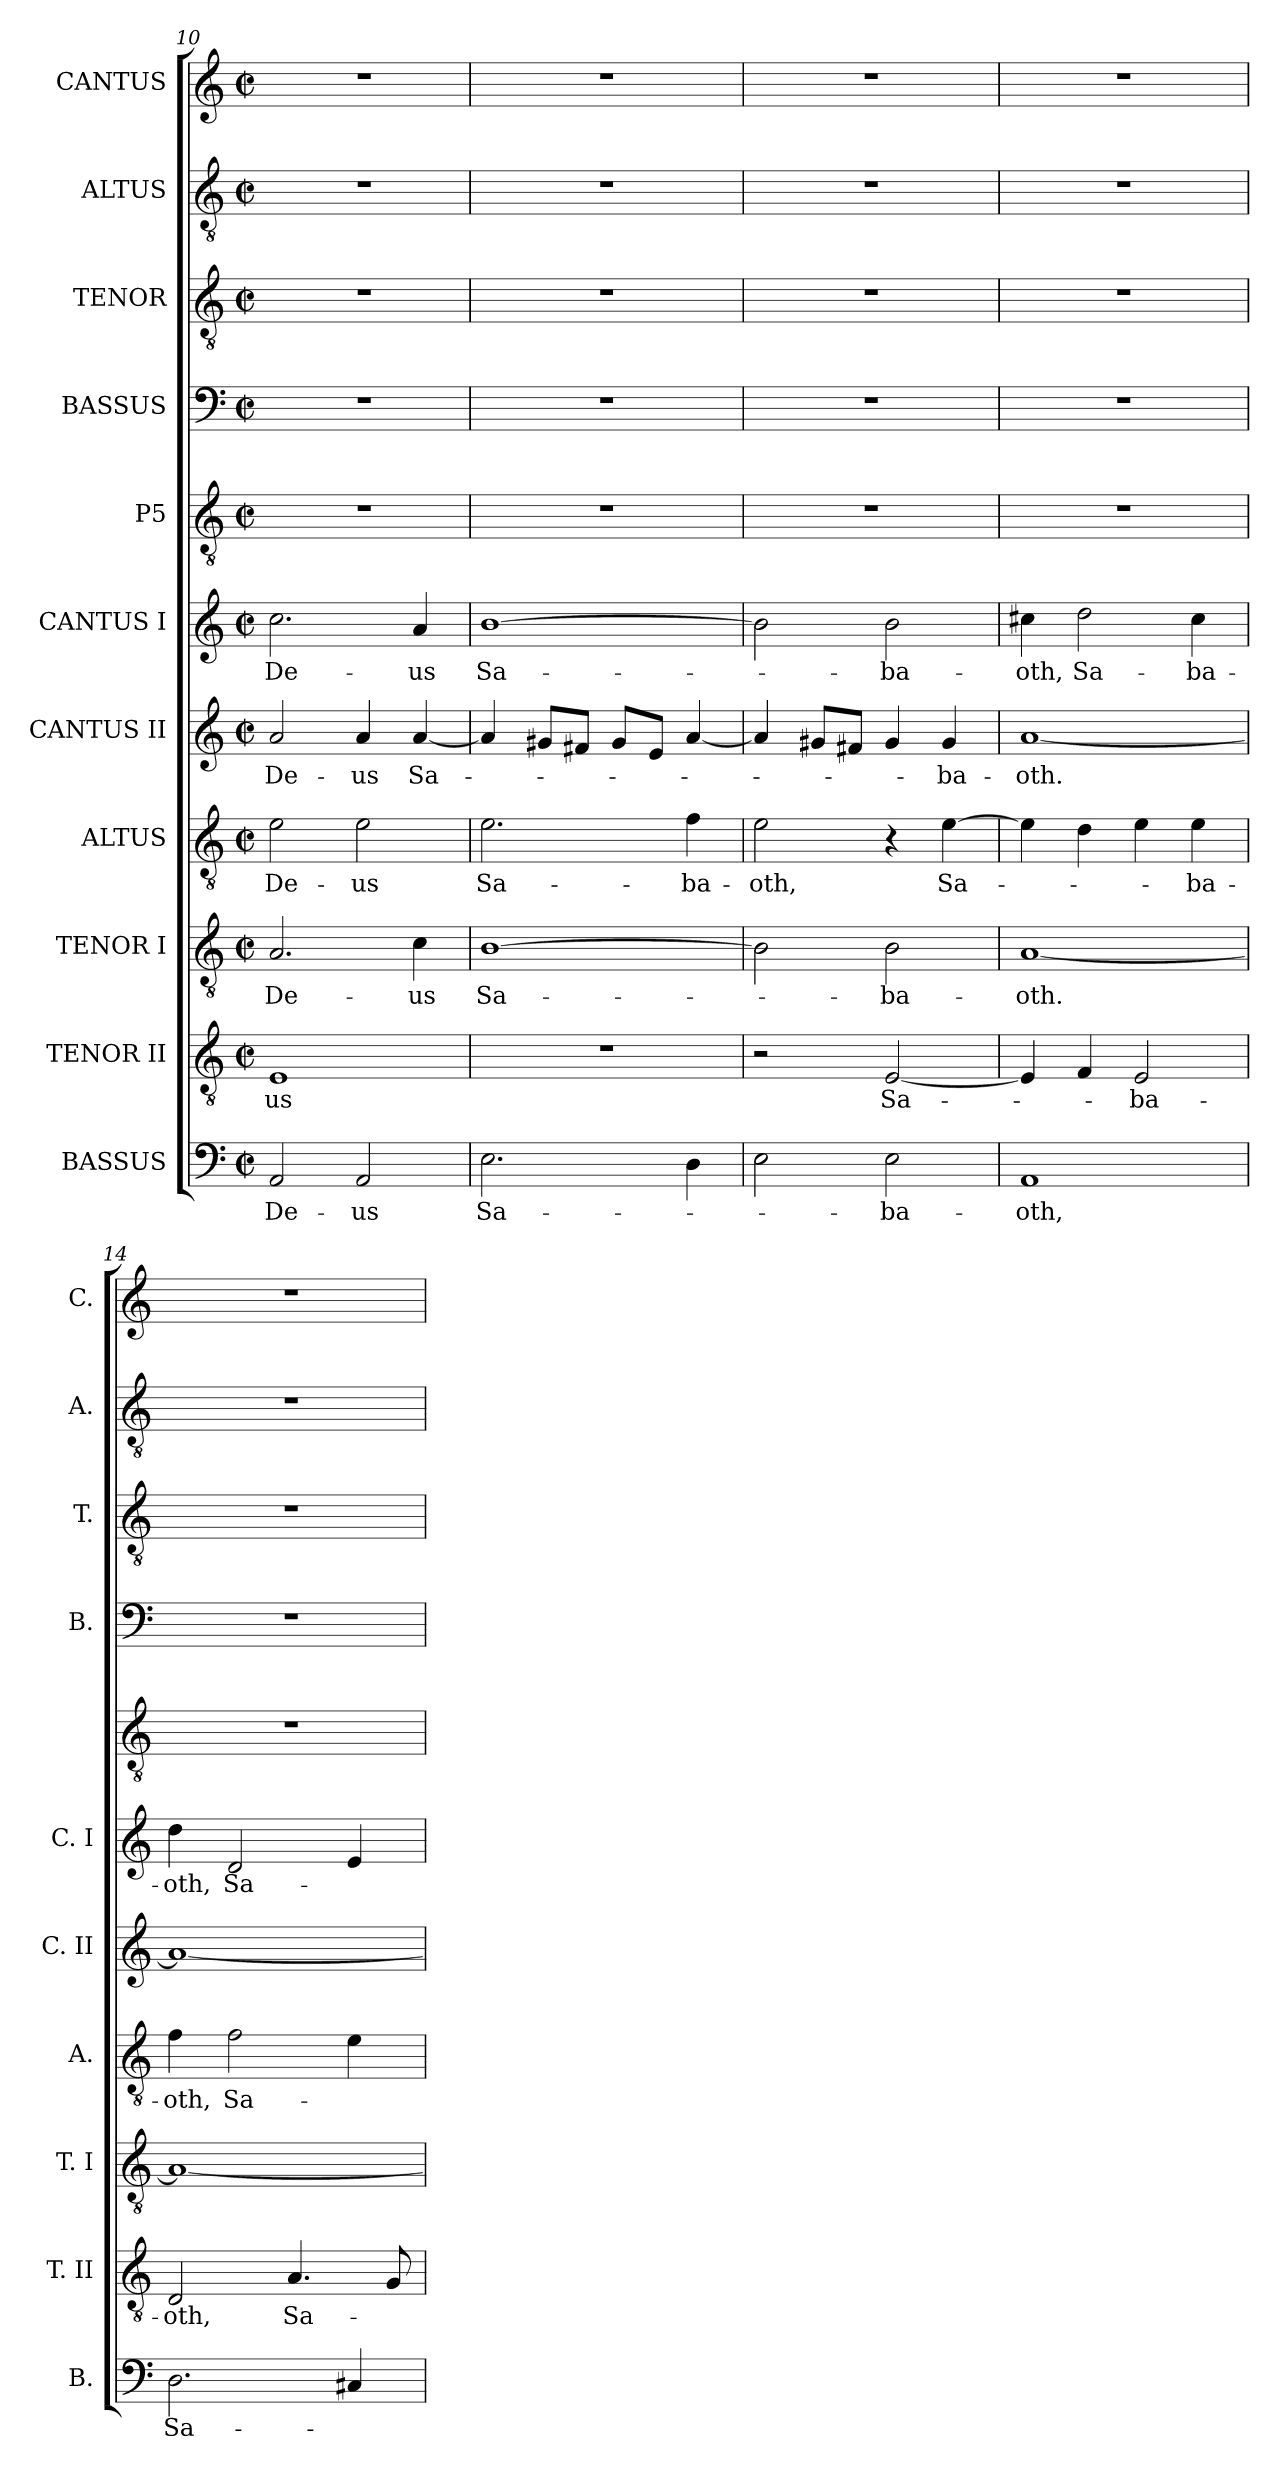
**kern	**text	**kern	**text	**kern	**text	**kern	**text	**kern	**text	**kern	**text	**kern	**kern	**kern	**kern	**kern
*part11	*part11	*part10	*part10	*part9	*part9	*part8	*part8	*part7	*part7	*part6	*part6	*part5	*part4	*part3	*part2	*part1
*staff11	*staff11	*staff10	*staff10	*staff9	*staff9	*staff8	*staff8	*staff7	*staff7	*staff6	*staff6	*staff5	*staff4	*staff3	*staff2	*staff1
*I"BASSUS	*	*I"TENOR II	*	*I"TENOR I	*	*I"ALTUS	*	*I"CANTUS II	*	*I"CANTUS I	*	*I"P5	*I"BASSUS	*I"TENOR	*I"ALTUS	*I"CANTUS
*I'B.	*	*I'T. II	*	*I'T. I	*	*I'A.	*	*I'C. II	*	*I'C. I	*	*	*I'B.	*I'T.	*I'A.	*I'C.
*clefF4	*	*clefGv2	*	*clefGv2	*	*clefGv2	*	*clefG2	*	*clefG2	*	*clefGv2	*clefF4	*clefGv2	*clefGv2	*clefG2
*	*	*ITrd7c12	*	*ITrd7c12	*	*ITrd7c12	*	*	*	*	*	*ITrd7c12	*	*ITrd7c12	*ITrd7c12	*
*k[]	*	*k[]	*	*k[]	*	*k[]	*	*k[]	*	*k[]	*	*k[]	*k[]	*k[]	*k[]	*k[]
*a:	*	*a:	*	*a:	*	*a:	*	*a:	*	*a:	*	*a:	*a:	*a:	*a:	*a:
*M2/2	*	*M2/2	*	*M2/2	*	*M2/2	*	*M2/2	*	*M2/2	*	*M2/2	*M2/2	*M2/2	*M2/2	*M2/2
*met(c|)	*	*met(c|)	*	*met(c|)	*	*met(c|)	*	*met(c|)	*	*met(c|)	*	*met(c|)	*met(c|)	*met(c|)	*met(c|)	*met(c|)
=10	=10	=10	=10	=10	=10	=10	=10	=10	=10	=10	=10	=10	=10	=10	=10	=10
!	!LO:LY:b:color=#000000	!	!	!	!	!	!	!	!	!	!	!	!	!	!	!
!	!	!	!LO:LY:b:color=#000000	!	!	!	!	!	!	!	!	!	!	!	!	!
!	!	!	!	!	!LO:LY:b:color=#000000	!	!	!	!	!	!	!	!	!	!	!
!	!	!	!	!	!	!	!LO:LY:b:color=#000000	!	!	!	!	!	!	!	!	!
!	!	!	!	!	!	!	!	!	!LO:LY:b:color=#000000	!	!	!	!	!	!	!
!	!	!	!	!	!	!	!	!	!	!	!LO:LY:b:color=#000000	!	!	!	!	!
2AAi/	De-	1EEi	-us	2.AAi/	De-	2Ei\	De-	2ai/	De-	2.cci\	De-	1r	1r	1r	1r	1r
!	!LO:LY:b:color=#000000	!	!	!	!	!	!	!	!	!	!	!	!	!	!	!
!	!	!	!	!	!	!	!LO:LY:b:color=#000000	!	!	!	!	!	!	!	!	!
!	!	!	!	!	!	!	!	!	!LO:LY:b:color=#000000	!	!	!	!	!	!	!
2AAi/	-us	.	.	.	.	2Ei\	-us	4ai/	-us	.	.	.	.	.	.	.
!	!	!	!	!	!LO:LY:b:color=#000000	!	!	!	!	!	!	!	!	!	!	!
!	!	!	!	!	!	!	!	!	!LO:LY:b:color=#000000	!	!	!	!	!	!	!
!	!	!	!	!	!	!	!	!	!	!	!LO:LY:b:color=#000000	!	!	!	!	!
.	.	.	.	4Ci\	-us	.	.	[4ai/	Sa-	4ai/	-us	.	.	.	.	.
=11	=11	=11	=11	=11	=11	=11	=11	=11	=11	=11	=11	=11	=11	=11	=11	=11
!	!LO:LY:b:color=#000000	!	!	!	!	!	!	!	!	!	!	!	!	!	!	!
!	!	!	!	!	!LO:LY:b:color=#000000	!	!	!	!	!	!	!	!	!	!	!
!	!	!	!	!	!	!	!LO:LY:b:color=#000000	!	!	!	!	!	!	!	!	!
!	!	!	!	!	!	!	!	!	!	!	!LO:LY:b:color=#000000	!	!	!	!	!
2.Ei\	Sa-	1r	.	[1BBi	Sa-	2.Ei\	Sa-	4ai/]	.	[1bi	Sa-	1r	1r	1r	1r	1r
.	.	.	.	.	.	.	.	8g#Xi/L	.	.	.	.	.	.	.	.
.	.	.	.	.	.	.	.	8f#Xi/J	.	.	.	.	.	.	.	.
.	.	.	.	.	.	.	.	8g#i/L	.	.	.	.	.	.	.	.
.	.	.	.	.	.	.	.	8ei/J	.	.	.	.	.	.	.	.
!	!	!	!	!	!	!	!LO:LY:b:color=#000000	!	!	!	!	!	!	!	!	!
4Di\	.	.	.	.	.	4Fi\	-ba-	[4ai/	.	.	.	.	.	.	.	.
=12	=12	=12	=12	=12	=12	=12	=12	=12	=12	=12	=12	=12	=12	=12	=12	=12
!	!	!	!	!	!	!	!LO:LY:b:color=#000000	!	!	!	!	!	!	!	!	!
2Ei\	.	2r	.	2BBi\]	.	2Ei\	-oth,	4ai/]	.	2bi\]	.	1r	1r	1r	1r	1r
.	.	.	.	.	.	.	.	8g#Xi/L	.	.	.	.	.	.	.	.
.	.	.	.	.	.	.	.	8f#Xi/J	.	.	.	.	.	.	.	.
!	!LO:LY:b:color=#000000	!	!	!	!	!	!	!	!	!	!	!	!	!	!	!
!	!	!	!LO:LY:b:color=#000000	!	!	!	!	!	!	!	!	!	!	!	!	!
!	!	!	!	!	!LO:LY:b:color=#000000	!	!	!	!	!	!	!	!	!	!	!
!	!	!	!	!	!	!	!	!	!	!	!LO:LY:b:color=#000000	!	!	!	!	!
2Ei\	-ba-	[2EEi/	Sa-	2BBi\	-ba-	4r	.	4g#i/	.	2bi\	-ba-	.	.	.	.	.
!	!	!	!	!	!	!	!LO:LY:b:color=#000000	!	!	!	!	!	!	!	!	!
!	!	!	!	!	!	!	!	!	!LO:LY:b:color=#000000	!	!	!	!	!	!	!
.	.	.	.	.	.	[4Ei\	Sa-	4g#i/	-ba-	.	.	.	.	.	.	.
=13	=13	=13	=13	=13	=13	=13	=13	=13	=13	=13	=13	=13	=13	=13	=13	=13
!	!LO:LY:b:color=#000000	!	!	!	!	!	!	!	!	!	!	!	!	!	!	!
!	!	!	!	!	!LO:LY:b:color=#000000	!	!	!	!	!	!	!	!	!	!	!
!	!	!	!	!	!	!	!	!	!LO:LY:b:color=#000000	!	!	!	!	!	!	!
!	!	!	!	!	!	!	!	!	!	!	!LO:LY:b:color=#000000	!	!	!	!	!
1AAi	-oth,	4EEi/]	.	[1AAi	-oth.	4Ei\]	.	[1ai	-oth.	4cc#Xi\	-oth,	1r	1r	1r	1r	1r
!	!	!	!	!	!	!	!	!	!	!	!LO:LY:b:color=#000000	!	!	!	!	!
.	.	4FFi/	.	.	.	4Di\	.	.	.	2ddi\	Sa-	.	.	.	.	.
!	!	!	!LO:LY:b:color=#000000	!	!	!	!	!	!	!	!	!	!	!	!	!
.	.	2EEi/	-ba-	.	.	4Ei\	.	.	.	.	.	.	.	.	.	.
!	!	!	!	!	!	!	!LO:LY:b:color=#000000	!	!	!	!	!	!	!	!	!
!	!	!	!	!	!	!	!	!	!	!	!LO:LY:b:color=#000000	!	!	!	!	!
.	.	.	.	.	.	4Ei\	-ba-	.	.	4cc#i\	-ba-	.	.	.	.	.
=14	=14	=14	=14	=14	=14	=14	=14	=14	=14	=14	=14	=14	=14	=14	=14	=14
!	!LO:LY:b:color=#000000	!	!	!	!	!	!	!	!	!	!	!	!	!	!	!
!	!	!	!LO:LY:b:color=#000000	!	!	!	!	!	!	!	!	!	!	!	!	!
!	!	!	!	!	!	!	!LO:LY:b:color=#000000	!	!	!	!	!	!	!	!	!
!	!	!	!	!	!	!	!	!	!	!	!LO:LY:b:color=#000000	!	!	!	!	!
2.Di\	Sa-	2DDi/	-oth,	1AAi_	.	4Fi\	-oth,	1ai_	.	4ddi\	-oth,	1r	1r	1r	1r	1r
!	!	!	!	!	!	!	!LO:LY:b:color=#000000	!	!	!	!	!	!	!	!	!
!	!	!	!	!	!	!	!	!	!	!	!LO:LY:b:color=#000000	!	!	!	!	!
.	.	.	.	.	.	2Fi\	Sa-	.	.	2di/	Sa-	.	.	.	.	.
!	!	!	!LO:LY:b:color=#000000	!	!	!	!	!	!	!	!	!	!	!	!	!
.	.	4.AAi/	Sa-	.	.	.	.	.	.	.	.	.	.	.	.	.
4C#Xi/	.	.	.	.	.	4Ei\	.	.	.	4ei/	.	.	.	.	.	.
.	.	8GGi/	.	.	.	.	.	.	.	.	.	.	.	.	.	.
=	=	=	=	=	=	=	=	=	=	=	=	=	=	=	=	=
*-	*-	*-	*-	*-	*-	*-	*-	*-	*-	*-	*-	*-	*-	*-	*-	*-
